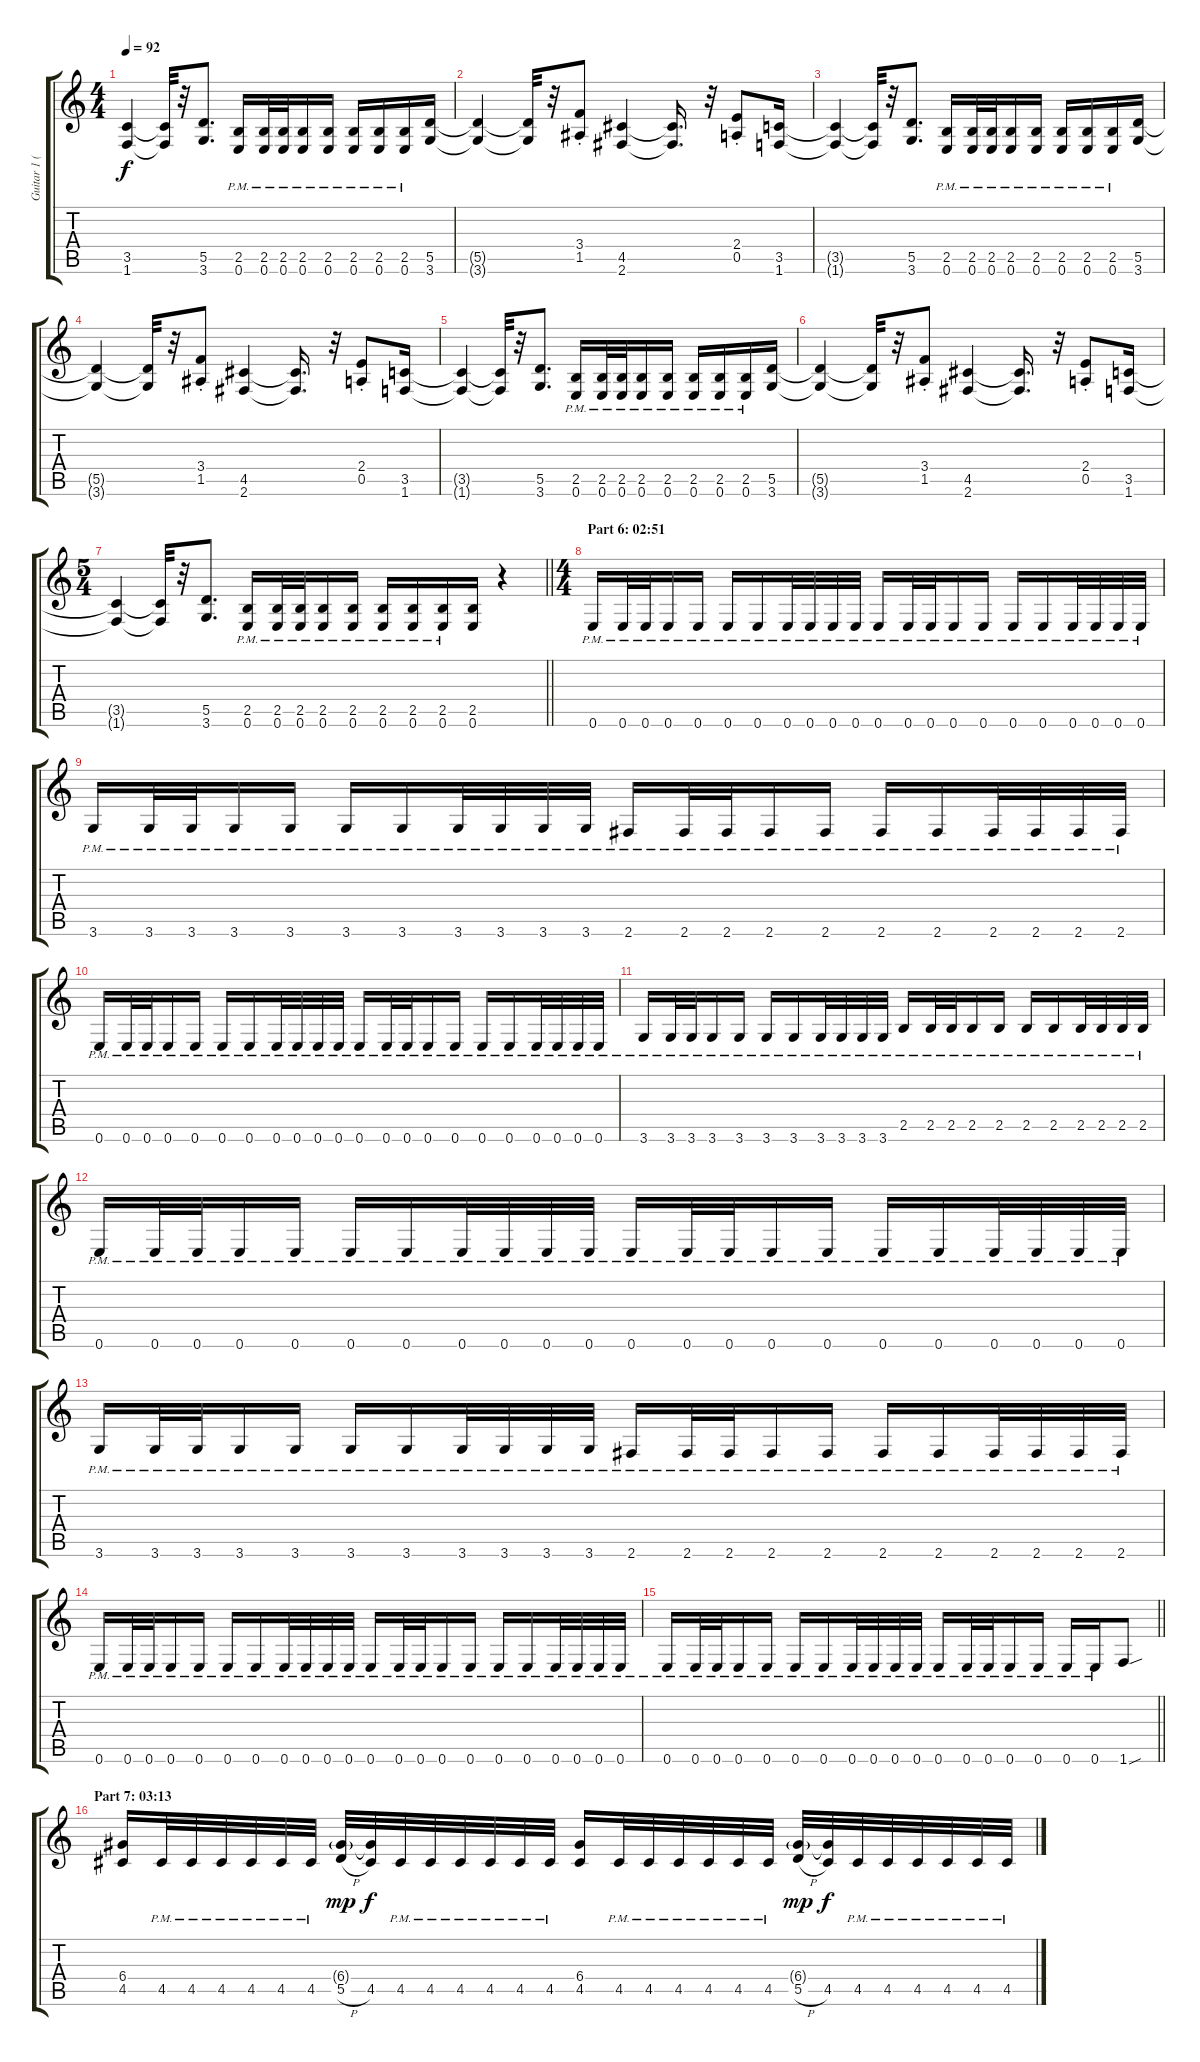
\track ("Guitar 1 (Distortion)" "Guitar 1 (") {instrument distortionguitar}
\staff {score tabs}
\tuning (E4 B3 G3 D3 A2 E2) {hide}
\ts (4 4)
\tempo 92
\clef g2
\ks c
(3.5{t} 1.6{t}).4{dy f} (3.5{t} 1.6{t}).32 r.32 (5.5 3.6).8{d} (2.5{pm} 0.6{pm}).16 (2.5{pm} 0.6{pm}).32 (2.5{pm} 0.6{pm}).32 (2.5{pm} 0.6{pm}).16 (2.5{pm} 0.6{pm}).16 (2.5{pm} 0.6{pm}).16 (2.5{pm} 0.6{pm}).16 (2.5{pm} 0.6{pm}).16 (5.5 3.6).16 |
(5.5{t} 3.6{t}).4 (5.5{t} 3.6{t}).32 r.32 (3.4{st} 1.5{st}).8 (4.5 2.6).4 (4.5{t} 2.6{t}).16{d} r.32 (2.4{st} 0.5{st}).8 (3.5 1.6).16 |
(3.5{t} 1.6{t}).4 (3.5{t} 1.6{t}).32 r.32 (5.5 3.6).8{d} (2.5{pm} 0.6{pm}).16 (2.5{pm} 0.6{pm}).32 (2.5{pm} 0.6{pm}).32 (2.5{pm} 0.6{pm}).16 (2.5{pm} 0.6{pm}).16 (2.5{pm} 0.6{pm}).16 (2.5{pm} 0.6{pm}).16 (2.5{pm} 0.6{pm}).16 (5.5 3.6).16 |
(5.5{t} 3.6{t}).4 (5.5{t} 3.6{t}).32 r.32 (3.4{st} 1.5{st}).8 (4.5 2.6).4 (4.5{t} 2.6{t}).16{d} r.32 (2.4{st} 0.5{st}).8 (3.5 1.6).16 |
(3.5{t} 1.6{t}).4 (3.5{t} 1.6{t}).32 r.32 (5.5 3.6).8{d} (2.5{pm} 0.6{pm}).16 (2.5{pm} 0.6{pm}).32 (2.5{pm} 0.6{pm}).32 (2.5{pm} 0.6{pm}).16 (2.5{pm} 0.6{pm}).16 (2.5{pm} 0.6{pm}).16 (2.5{pm} 0.6{pm}).16 (2.5{pm} 0.6{pm}).16 (5.5 3.6).16 |
(5.5{t} 3.6{t}).4 (5.5{t} 3.6{t}).32 r.32 (3.4{st} 1.5{st}).8 (4.5 2.6).4 (4.5{t} 2.6{t}).16{d} r.32 (2.4{st} 0.5{st}).8 (3.5 1.6).16 |
\ts (5 4)
\barLineRight lightlight
(3.5{t} 1.6{t}).4 (3.5{t} 1.6{t}).32 r.32 (5.5 3.6).8{d} (2.5{pm} 0.6{pm}).16 (2.5{pm} 0.6{pm}).32 (2.5{pm} 0.6{pm}).32 (2.5{pm} 0.6{pm}).16 (2.5{pm} 0.6{pm}).16 (2.5{pm} 0.6{pm}).16 (2.5{pm} 0.6{pm}).16 (2.5{pm} 0.6{pm}).16 (2.5 0.6).16 r.4 |
\ts (4 4)
\section ("" "Part 6: 02:51")
0.6{pm}.16 0.6{pm}.32 0.6{pm}.32 0.6{pm}.16 0.6{pm}.16 0.6{pm}.16 0.6{pm}.16 0.6{pm}.32 0.6{pm}.32 0.6{pm}.32 0.6{pm}.32 0.6{pm}.16 0.6{pm}.32 0.6{pm}.32 0.6{pm}.16 0.6{pm}.16 0.6{pm}.16 0.6{pm}.16 0.6{pm}.32 0.6{pm}.32 0.6{pm}.32 0.6{pm}.32 |
3.6{pm}.16 3.6{pm}.32 3.6{pm}.32 3.6{pm}.16 3.6{pm}.16 3.6{pm}.16 3.6{pm}.16 3.6{pm}.32 3.6{pm}.32 3.6{pm}.32 3.6{pm}.32 2.6{pm}.16 2.6{pm}.32 2.6{pm}.32 2.6{pm}.16 2.6{pm}.16 2.6{pm}.16 2.6{pm}.16 2.6{pm}.32 2.6{pm}.32 2.6{pm}.32 2.6{pm}.32 |
0.6{pm}.16 0.6{pm}.32 0.6{pm}.32 0.6{pm}.16 0.6{pm}.16 0.6{pm}.16 0.6{pm}.16 0.6{pm}.32 0.6{pm}.32 0.6{pm}.32 0.6{pm}.32 0.6{pm}.16 0.6{pm}.32 0.6{pm}.32 0.6{pm}.16 0.6{pm}.16 0.6{pm}.16 0.6{pm}.16 0.6{pm}.32 0.6{pm}.32 0.6{pm}.32 0.6{pm}.32 |
3.6{pm}.16 3.6{pm}.32 3.6{pm}.32 3.6{pm}.16 3.6{pm}.16 3.6{pm}.16 3.6{pm}.16 3.6{pm}.32 3.6{pm}.32 3.6{pm}.32 3.6{pm}.32 2.5{pm}.16 2.5{pm}.32 2.5{pm}.32 2.5{pm}.16 2.5{pm}.16 2.5{pm}.16 2.5{pm}.16 2.5{pm}.32 2.5{pm}.32 2.5{pm}.32 2.5{pm}.32 |
0.6{pm}.16 0.6{pm}.32 0.6{pm}.32 0.6{pm}.16 0.6{pm}.16 0.6{pm}.16 0.6{pm}.16 0.6{pm}.32 0.6{pm}.32 0.6{pm}.32 0.6{pm}.32 0.6{pm}.16 0.6{pm}.32 0.6{pm}.32 0.6{pm}.16 0.6{pm}.16 0.6{pm}.16 0.6{pm}.16 0.6{pm}.32 0.6{pm}.32 0.6{pm}.32 0.6{pm}.32 |
3.6{pm}.16 3.6{pm}.32 3.6{pm}.32 3.6{pm}.16 3.6{pm}.16 3.6{pm}.16 3.6{pm}.16 3.6{pm}.32 3.6{pm}.32 3.6{pm}.32 3.6{pm}.32 2.6{pm}.16 2.6{pm}.32 2.6{pm}.32 2.6{pm}.16 2.6{pm}.16 2.6{pm}.16 2.6{pm}.16 2.6{pm}.32 2.6{pm}.32 2.6{pm}.32 2.6{pm}.32 |
0.6{pm}.16 0.6{pm}.32 0.6{pm}.32 0.6{pm}.16 0.6{pm}.16 0.6{pm}.16 0.6{pm}.16 0.6{pm}.32 0.6{pm}.32 0.6{pm}.32 0.6{pm}.32 0.6{pm}.16 0.6{pm}.32 0.6{pm}.32 0.6{pm}.16 0.6{pm}.16 0.6{pm}.16 0.6{pm}.16 0.6{pm}.32 0.6{pm}.32 0.6{pm}.32 0.6{pm}.32 |
\barLineRight lightlight
0.6{pm}.16 0.6{pm}.32 0.6{pm}.32 0.6{pm}.16 0.6{pm}.16 0.6{pm}.16 0.6{pm}.16 0.6{pm}.32 0.6{pm}.32 0.6{pm}.32 0.6{pm}.32 0.6{pm}.16 0.6{pm}.32 0.6{pm}.32 0.6{pm}.16 0.6{pm}.16 0.6{pm}.16 0.6{pm}.16 1.6{sou}.8 |
\section ("" "Part 7: 03:13")
(6.4 4.5).16 4.5{pm}.32 4.5{pm}.32 4.5{pm}.32 4.5{pm}.32 4.5{pm}.32 4.5{pm}.32 (6.4{g} 5.5{h}).32{dy mp} (6.4{t} 4.5).32{dy f} 4.5{pm}.32 4.5{pm}.32 4.5{pm}.32 4.5{pm}.32 4.5{pm}.32 4.5{pm}.32 (6.4 4.5).16 4.5{pm}.32 4.5{pm}.32 4.5{pm}.32 4.5{pm}.32 4.5{pm}.32 4.5{pm}.32 (6.4{g} 5.5{h}).32{dy mp} (6.4{t} 4.5).32{dy f} 4.5{pm}.32 4.5{pm}.32 4.5{pm}.32 4.5{pm}.32 4.5{pm}.32 4.5{pm}.32
